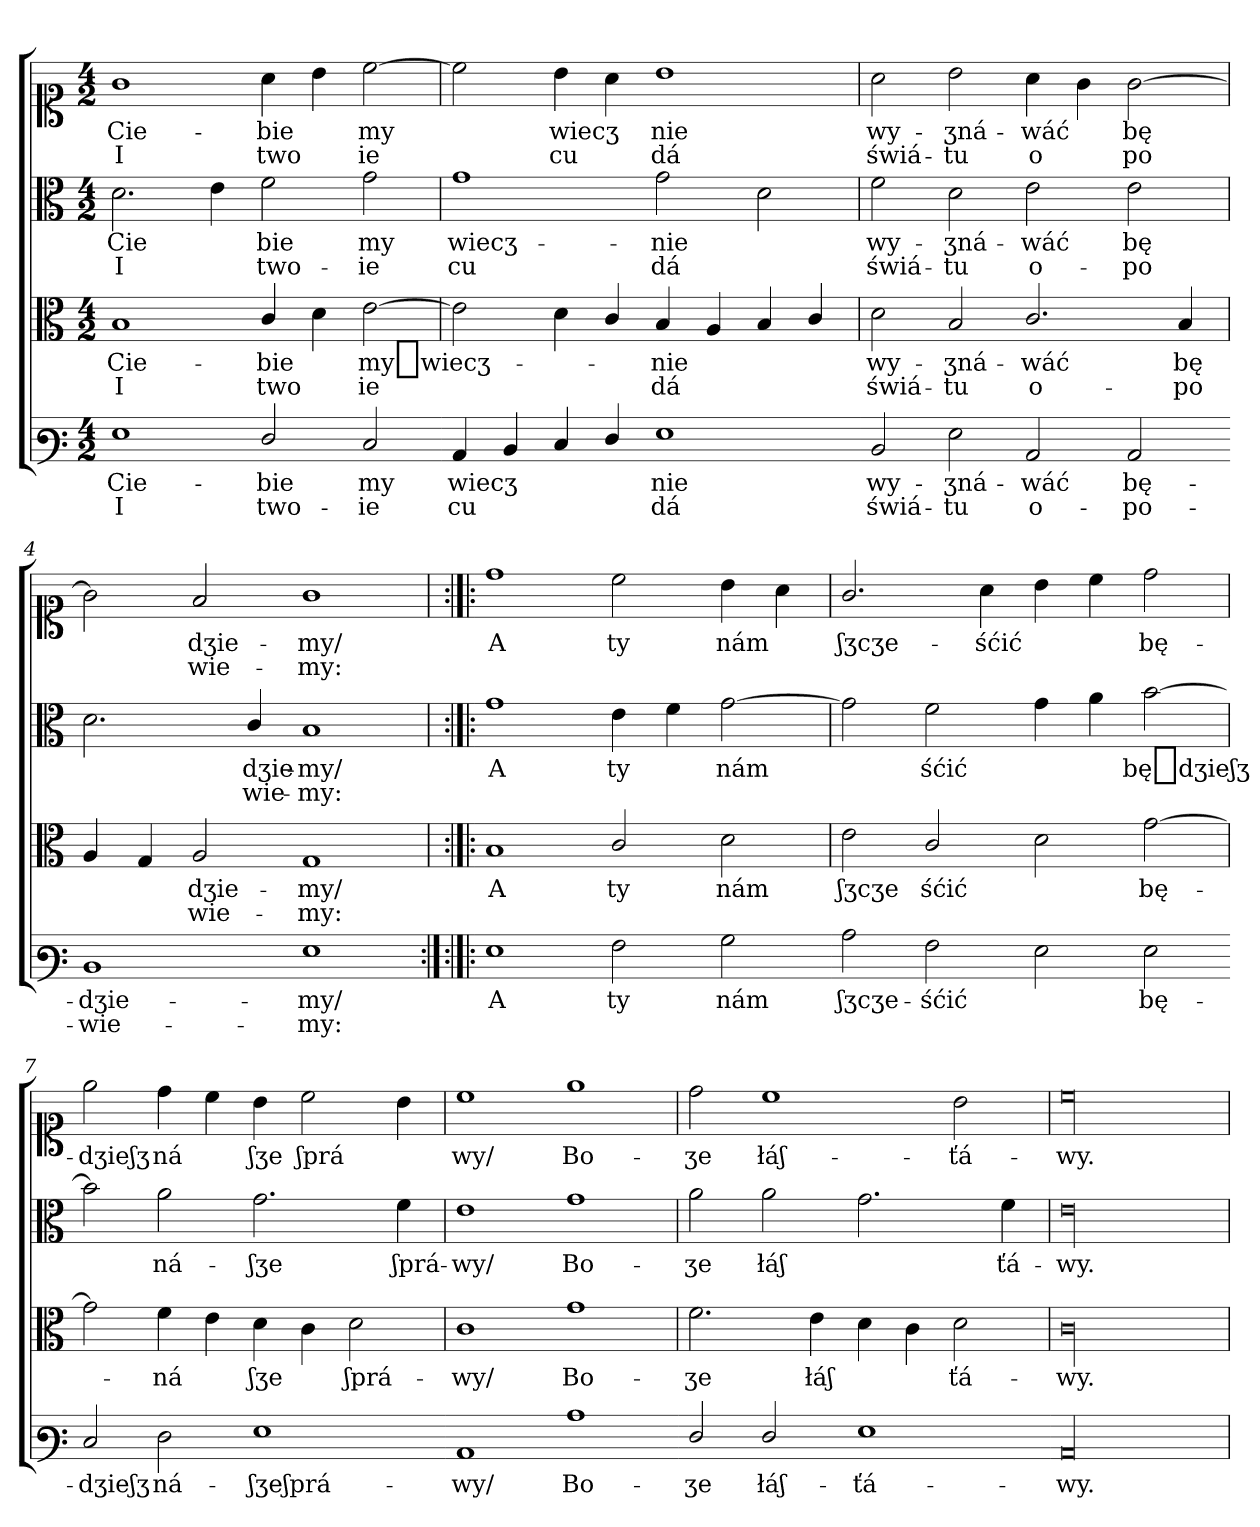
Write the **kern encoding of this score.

**kern	**text	**text	**kern	**text	**text	**kern	**text	**text	**kern	**text	**text
*part4	*part4	*part4	*part3	*part3	*part3	*part2	*part2	*part2	*part1	*part1	*part1
*staff4	*staff4	*staff4	*staff3	*staff3	*staff3	*staff2	*staff2	*staff2	*staff1	*staff1	*staff1
*clefF3	*	*	*clefC3	*	*	*clefC3	*	*	*clefC1	*	*
*k[]	*	*	*k[]	*	*	*k[]	*	*	*k[]	*	*
*M4/2	*	*	*M4/2	*	*	*M4/2	*	*	*M4/2	*	*
=1	=1	=1	=1	=1	=1	=1	=1	=1	=1	=1	=1
1G	Cie-	I	1B	Cie-	I	2.d	Cie	I	1g	Cie-	I
.	.	.	.	.	.	4e	.	.	.	.	.
2F/	-bie	two-	4c/	-bie	two	2f	bie	two-	4a	-bie	two
.	.	.	4d	.	.	.	.	.	4b	.	.
2E	my	-ie	[2e	my_wiecʒ-	ie	2g	my	-ie	[2cc	my	ie
=2-	=2	=2	=2	=2	=2	=2	=2	=2	=2	=2	=2
4C	wiecʒ	cu	2e]	.	.	1g	wiecʒ-	cu	2cc]	.	.
4D	.	.	.	.	.	.	.	.	.	.	.
4E	.	.	4d	.	.	.	.	.	4b	wiecʒ	cu
4F/	.	.	4c/	.	.	.	.	.	4a	.	.
1G	nie	dá	4B	nie	dá	2g	-nie	dá	1b	nie	dá
.	.	.	4A	.	.	.	.	.	.	.	.
.	.	.	4B	.	.	2d	.	.	.	.	.
.	.	.	4c/	.	.	.	.	.	.	.	.
=3-	=3	=3	=3	=3	=3	=3	=3	=3	=3	=3	=3
2D	wy-	świá-	2d	wy-	świá-	2f	wy-	świá-	2a	wy-	świá-
2G	-ʒná-	-tu	2B	-ʒná-	-tu	2d	-ʒná-	-tu	2b	-ʒná-	-tu
2C	-wáć	o-	2.c/	-wáć	o-	2e	-wáć	o-	4a	-wáć	o
.	.	.	.	.	.	.	.	.	4g	.	.
2C	bę-	-po-	.	.	.	2e	bę	-po	[2g	bę	po
.	.	.	4B	bę	-po	.	.	.	.	.	.
=4-	=4	=4	=4	=4	=4	=4	=4	=4	=4	=4	=4
1D	-dʒie-	-wie-	4A	.	.	2.d	.	.	2g]	.	.
.	.	.	4G	.	.	.	.	.	.	.	.
.	.	.	2A	dʒie-	wie-	.	.	.	2f	dʒie-	wie-
.	.	.	.	.	.	4c/	dʒie-	wie-	.	.	.
1G	-my/	-my:	1G	-my/	-my:	1B	-my/	-my:	1g	-my/	-my:
=:|!:	=	=	=	=	=	=	=	=	=	=	=
1G	A	.	1B	A	.	1g	A	.	1dd	A	.
2A	ty	.	2c/	ty	.	4e	ty	.	2cc	ty	.
.	.	.	.	.	.	4f	.	.	.	.	.
2B	nám	.	2d	nám	.	[2g	nám	.	4b	nám	.
.	.	.	.	.	.	.	.	.	4a	.	.
=6-	=6	=6	=6	=6	=6	=6	=6	=6	=6	=6	=6
2c	ʃʒcʒe-	.	2e	ʃʒcʒe	.	2g]	.	.	2.g/	ʃʒcʒe-	.
2A	-śćić	.	2c/	śćić	.	2f	-śćić	.	.	.	.
.	.	.	.	.	.	.	.	.	4a	-śćić	.
2G	.	.	2d	.	.	4g	.	.	4b	.	.
.	.	.	.	.	.	4a	.	.	4cc	.	.
2G	bę-	.	[2g	bę-	.	[2b	bę_dʒieʃʒ	.	2dd	bę-	.
=7-	=7	=7	=7	=7	=7	=7	=7	=7	=7	=7	=7
2E	-dʒieʃʒ	.	2g]	.	.	2b]	.	.	2ee	-dʒieʃʒ	.
2F	ná-	.	4f	ná	.	2a	ná-	.	4dd	ná	.
.	.	.	4e	.	.	.	.	.	4cc	.	.
1G	-ʃʒeʃprá-	.	4d	ʃʒe	.	2.g	-ʃʒe	.	4b	ʃʒe	.
.	.	.	4c	.	.	.	.	.	2cc	ʃprá	.
.	.	.	2d	ʃprá-	.	.	.	.	.	.	.
.	.	.	.	.	.	4f	ʃprá-	.	4b	.	.
=8-	=8	=8	=8	=8	=8	=8	=8	=8	=8	=8	=8
1C	-wy/	.	1c	-wy/	.	1e	-wy/	.	1cc	wy/	.
1c	Bo-	.	1g	Bo-	.	1g	Bo-	.	1ee	Bo-	.
=9-	=9	=9	=9	=9	=9	=9	=9	=9	=9	=9	=9
2F/	-ʒe	.	2.f	-ʒe	.	2a	-ʒe	.	2dd	-ʒe	.
2F/	łáʃ-	.	.	.	.	2a	łáʃ	.	1cc	łáʃ-	.
.	.	.	4e	łáʃ	.	.	.	.	.	.	.
1G	-ťá-	.	4d	.	.	2.g	.	.	.	.	.
.	.	.	4c	.	.	.	.	.	.	.	.
.	.	.	2d	ťá-	.	.	.	.	2b	-ťá-	.
.	.	.	.	.	.	4f	ťá-	.	.	.	.
=10-	=10	=10	=10	=10	=10	=10	=10	=10	=10	=10	=10
!LO:N:vis=00	!	!	!LO:N:vis=00	!	!	!LO:N:vis=00	!	!	!LO:N:vis=00	!	!
0C/	-wy.	.	0c	-wy.	.	0e	-wy.	.	0cc	-wy.	.
=	=	=	=	=	=	=	=	=	=	=	=
*-	*-	*-	*-	*-	*-	*-	*-	*-	*-	*-	*-
